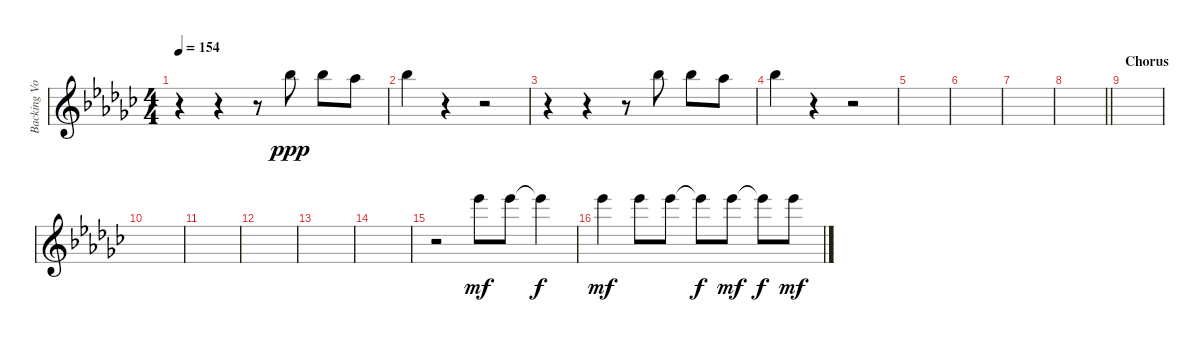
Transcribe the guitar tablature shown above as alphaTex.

\track ("Backing Vocals" "Backing Vo") {instrument distortionguitar}
\staff {score}
\tuning (Eb4 Bb3 Gb3 Db3 Ab2 Eb2) {hide}
\ts (4 4)
\tempo 154
\clef g2
\ks gb
r.4{dy f} r.4 r.8 7.1.8{dy ppp} 7.1.8 5.1.8 |
7.1.4 r.4 r.2 |
r.4 r.4 r.8 7.1.8 7.1.8 5.1.8 |
7.1.4 r.4 r.2 |
|
|
|
\barLineRight lightlight
|
\section ("" "Chorus")
|
|
|
|
|
|
r.2 12.1.8{dy mf} 12.1.8 12.1{t}.4{dy f} |
12.1.4{dy mf} 12.1.8 12.1.8 12.1{t}.8{dy f} 12.1.8{dy mf} 12.1{t}.8{dy f} 12.1.8{dy mf}
